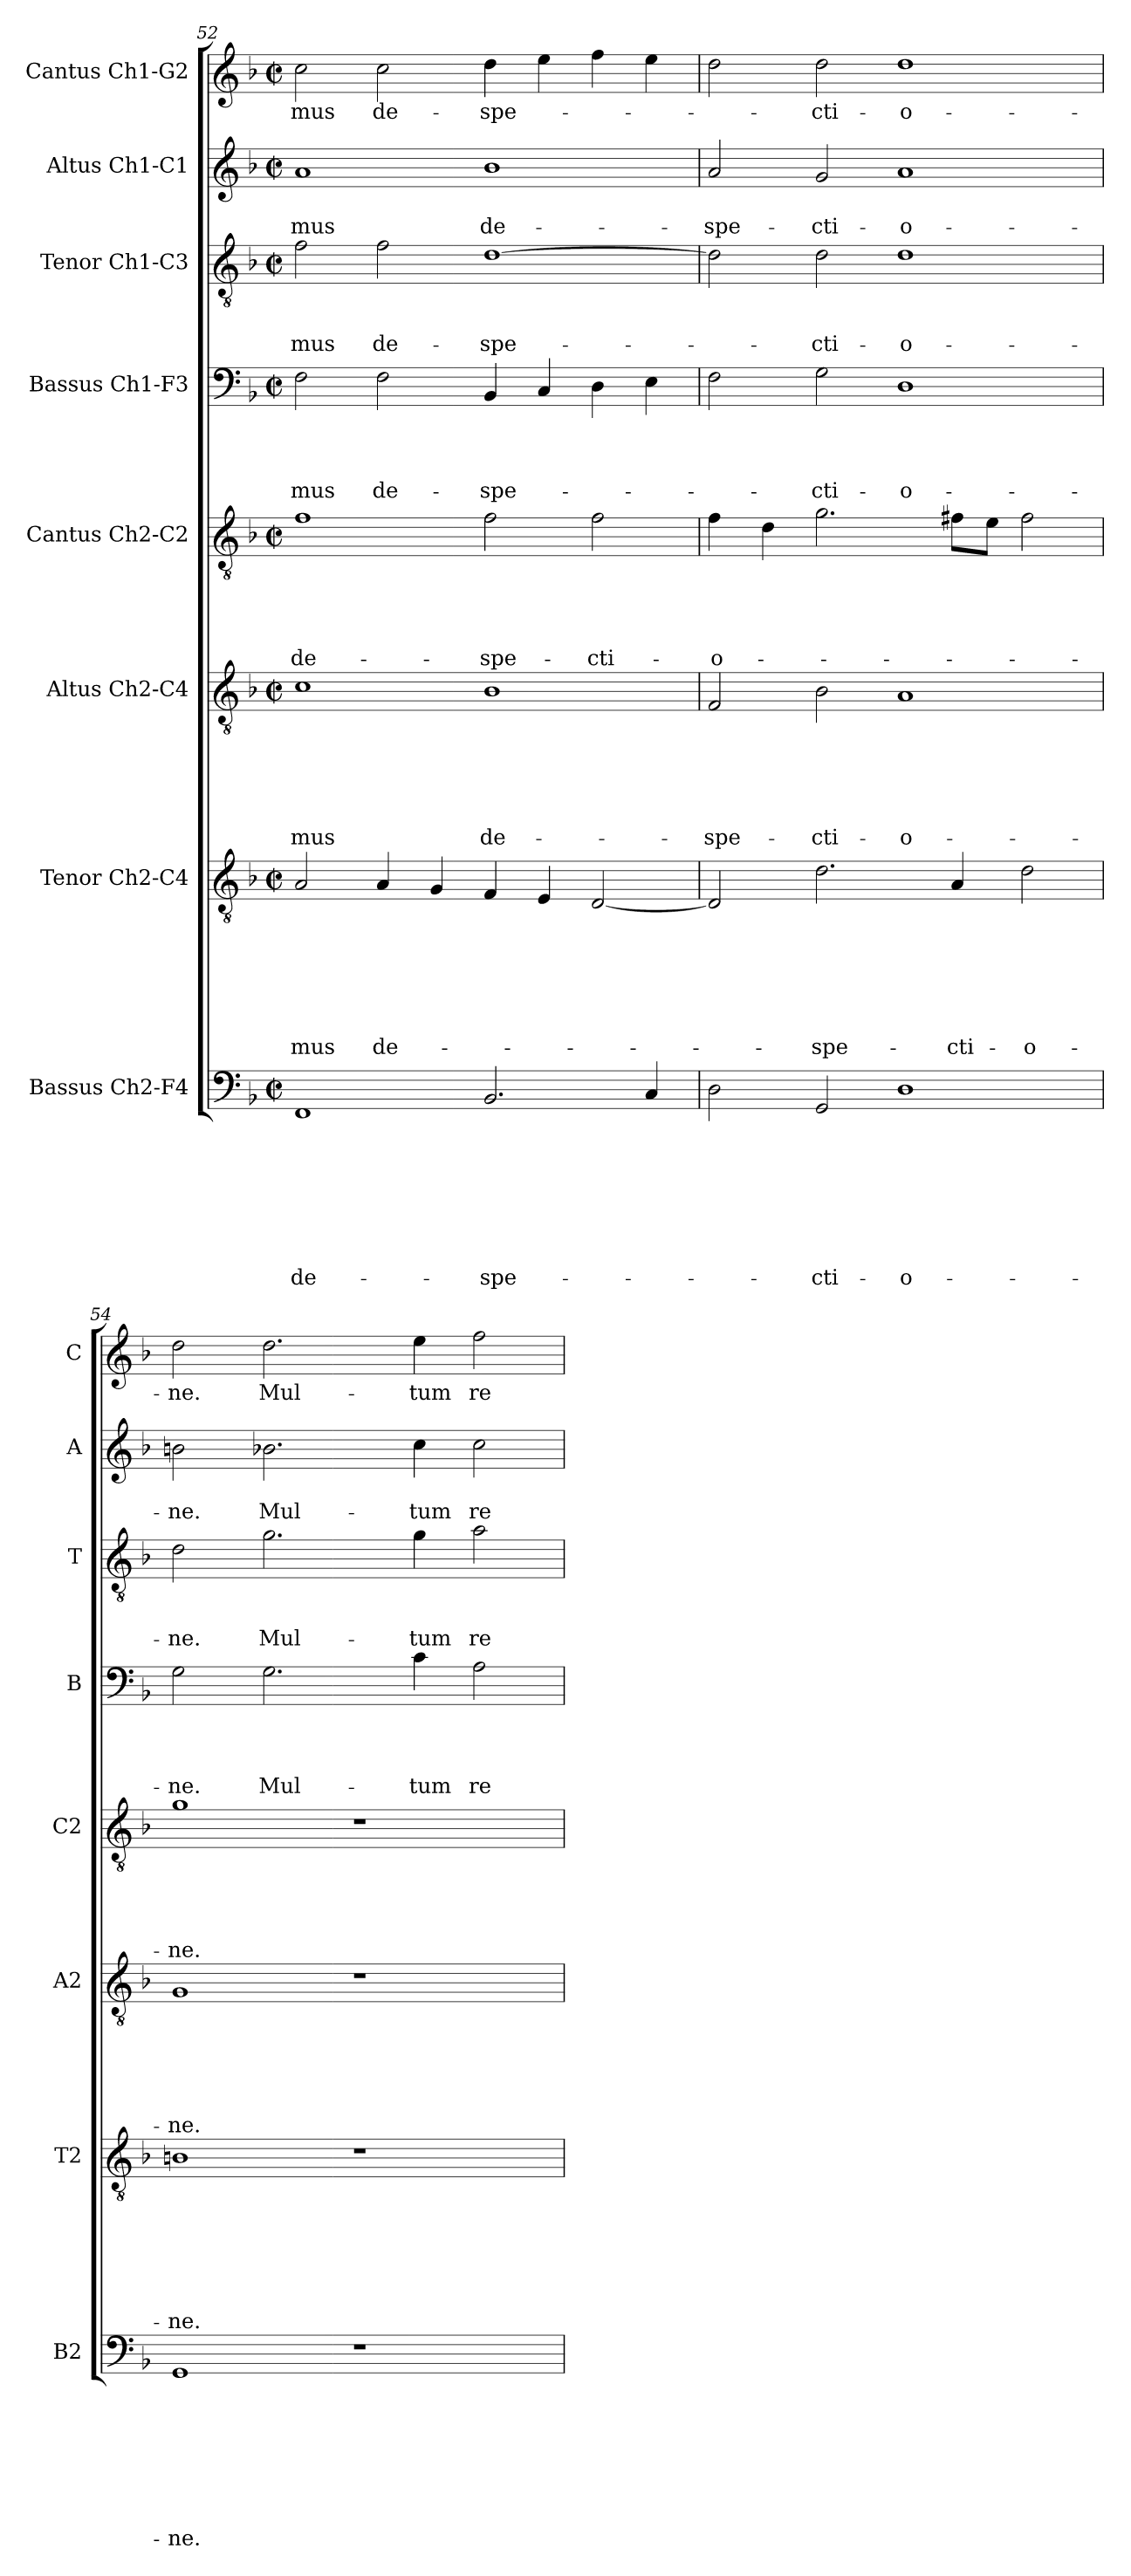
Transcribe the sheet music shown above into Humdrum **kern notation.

**kern	**text	**text	**text	**text	**text	**text	**text	**text	**kern	**text	**text	**text	**text	**text	**text	**text	**kern	**text	**text	**text	**text	**text	**text	**kern	**text	**text	**text	**text	**text	**kern	**text	**text	**text	**text	**kern	**text	**text	**text	**kern	**text	**text	**kern	**text
*part8	*part8	*part8	*part8	*part8	*part8	*part8	*part8	*part8	*part7	*part7	*part7	*part7	*part7	*part7	*part7	*part7	*part6	*part6	*part6	*part6	*part6	*part6	*part6	*part5	*part5	*part5	*part5	*part5	*part5	*part4	*part4	*part4	*part4	*part4	*part3	*part3	*part3	*part3	*part2	*part2	*part2	*part1	*part1
*staff8	*staff8	*staff8	*staff8	*staff8	*staff8	*staff8	*staff8	*staff8	*staff7	*staff7	*staff7	*staff7	*staff7	*staff7	*staff7	*staff7	*staff6	*staff6	*staff6	*staff6	*staff6	*staff6	*staff6	*staff5	*staff5	*staff5	*staff5	*staff5	*staff5	*staff4	*staff4	*staff4	*staff4	*staff4	*staff3	*staff3	*staff3	*staff3	*staff2	*staff2	*staff2	*staff1	*staff1
*I"Bassus Ch2-F4	*	*	*	*	*	*	*	*	*I"Tenor Ch2-C4	*	*	*	*	*	*	*	*I"Altus Ch2-C4	*	*	*	*	*	*	*I"Cantus Ch2-C2	*	*	*	*	*	*I"Bassus Ch1-F3	*	*	*	*	*I"Tenor Ch1-C3	*	*	*	*I"Altus Ch1-C1	*	*	*I"Cantus Ch1-G2	*
*I'B2	*	*	*	*	*	*	*	*	*I'T2	*	*	*	*	*	*	*	*I'A2	*	*	*	*	*	*	*I'C2	*	*	*	*	*	*I'B	*	*	*	*	*I'T	*	*	*	*I'A	*	*	*I'C	*
*clefF4	*	*	*	*	*	*	*	*	*clefGv2	*	*	*	*	*	*	*	*clefGv2	*	*	*	*	*	*	*clefGv2	*	*	*	*	*	*clefF4	*	*	*	*	*clefGv2	*	*	*	*clefG2	*	*	*clefG2	*
*k[b-]	*	*	*	*	*	*	*	*	*k[b-]	*	*	*	*	*	*	*	*k[b-]	*	*	*	*	*	*	*k[b-]	*	*	*	*	*	*k[b-]	*	*	*	*	*k[b-]	*	*	*	*k[b-]	*	*	*k[b-]	*
*F:	*	*	*	*	*	*	*	*	*F:	*	*	*	*	*	*	*	*F:	*	*	*	*	*	*	*F:	*	*	*	*	*	*F:	*	*	*	*	*F:	*	*	*	*F:	*	*	*F:	*
*M2/2	*	*	*	*	*	*	*	*	*M2/2	*	*	*	*	*	*	*	*M2/2	*	*	*	*	*	*	*M2/2	*	*	*	*	*	*M2/2	*	*	*	*	*M2/2	*	*	*	*M2/2	*	*	*M2/2	*
*met(c|)	*	*	*	*	*	*	*	*	*met(c|)	*	*	*	*	*	*	*	*met(c|)	*	*	*	*	*	*	*met(c|)	*	*	*	*	*	*met(c|)	*	*	*	*	*met(c|)	*	*	*	*met(c|)	*	*	*met(c|)	*
=52	=52	=52	=52	=52	=52	=52	=52	=52	=52	=52	=52	=52	=52	=52	=52	=52	=52	=52	=52	=52	=52	=52	=52	=52	=52	=52	=52	=52	=52	=52	=52	=52	=52	=52	=52	=52	=52	=52	=52	=52	=52	=52	=52
!	!	!	!	!	!	!	!	!LO:LY:b	!	!	!	!	!	!	!	!LO:LY:b	!	!	!	!	!	!	!LO:LY:b	!	!	!	!	!	!LO:LY:b	!	!	!	!	!LO:LY:b	!	!	!	!LO:LY:b	!	!	!LO:LY:b	!	!LO:LY:b
1FF	.	.	.	.	.	.	.	de-	2A/	.	.	.	.	.	.	-mus	1c	.	.	.	.	.	-mus	1f	.	.	.	.	de-	2F\	.	.	.	-mus	2f\	.	.	-mus	1a	.	-mus	2cc\	-mus
!	!	!	!	!	!	!	!	!	!	!	!	!	!	!	!	!LO:LY:b	!	!	!	!	!	!	!	!	!	!	!	!	!	!	!	!	!	!LO:LY:b	!	!	!	!LO:LY:b	!	!	!	!	!LO:LY:b
.	.	.	.	.	.	.	.	.	4A/	.	.	.	.	.	.	de-	.	.	.	.	.	.	.	.	.	.	.	.	.	2F\	.	.	.	de-	2f\	.	.	de-	.	.	.	2cc\	de-
.	.	.	.	.	.	.	.	.	4G/	.	.	.	.	.	.	.	.	.	.	.	.	.	.	.	.	.	.	.	.	.	.	.	.	.	.	.	.	.	.	.	.	.	.
!	!	!	!	!	!	!	!	!LO:LY:b	!	!	!	!	!	!	!	!	!	!	!	!	!	!	!LO:LY:b	!	!	!	!	!	!LO:LY:b	!	!	!	!	!LO:LY:b	!	!	!	!LO:LY:b	!	!	!LO:LY:b	!	!LO:LY:b
2.BB-/	.	.	.	.	.	.	.	-spe-	4F/	.	.	.	.	.	.	.	1B-	.	.	.	.	.	de-	2f\	.	.	.	.	-spe-	4BB-/	.	.	.	-spe-	[1d	.	.	-spe-	1b-	.	de-	4dd\	-spe-
.	.	.	.	.	.	.	.	.	4E/	.	.	.	.	.	.	.	.	.	.	.	.	.	.	.	.	.	.	.	.	4C/	.	.	.	.	.	.	.	.	.	.	.	4ee\	.
!	!	!	!	!	!	!	!	!	!	!	!	!	!	!	!	!	!	!	!	!	!	!	!	!	!	!	!	!	!LO:LY:b	!	!	!	!	!	!	!	!	!	!	!	!	!	!
.	.	.	.	.	.	.	.	.	[2D/	.	.	.	.	.	.	.	.	.	.	.	.	.	.	2f\	.	.	.	.	-cti-	4D\	.	.	.	.	.	.	.	.	.	.	.	4ff\	.
4C/	.	.	.	.	.	.	.	.	.	.	.	.	.	.	.	.	.	.	.	.	.	.	.	.	.	.	.	.	.	4E\	.	.	.	.	.	.	.	.	.	.	.	4ee\	.
=53	=53	=53	=53	=53	=53	=53	=53	=53	=53	=53	=53	=53	=53	=53	=53	=53	=53	=53	=53	=53	=53	=53	=53	=53	=53	=53	=53	=53	=53	=53	=53	=53	=53	=53	=53	=53	=53	=53	=53	=53	=53	=53	=53
!	!	!	!	!	!	!	!	!	!	!	!	!	!	!	!	!	!	!	!	!	!	!	!LO:LY:b	!	!	!	!	!	!LO:LY:b	!	!	!	!	!	!	!	!	!	!	!	!LO:LY:b	!	!
2D\	.	.	.	.	.	.	.	.	2D/]	.	.	.	.	.	.	.	2F/	.	.	.	.	.	-spe-	4f\	.	.	.	.	-o-	2F\	.	.	.	.	2d\]	.	.	.	2a/	.	-spe-	2dd\	.
.	.	.	.	.	.	.	.	.	.	.	.	.	.	.	.	.	.	.	.	.	.	.	.	4d\	.	.	.	.	.	.	.	.	.	.	.	.	.	.	.	.	.	.	.
!	!	!	!	!	!	!	!	!LO:LY:b	!	!	!	!	!	!	!	!LO:LY:b	!	!	!	!	!	!	!LO:LY:b	!	!	!	!	!	!	!	!	!	!	!LO:LY:b	!	!	!	!LO:LY:b	!	!	!LO:LY:b	!	!LO:LY:b
2GG/	.	.	.	.	.	.	.	-cti-	2.d\	.	.	.	.	.	.	-spe-	2B-\	.	.	.	.	.	-cti-	2.g\	.	.	.	.	.	2G\	.	.	.	-cti-	2d\	.	.	-cti-	2g/	.	-cti-	2dd\	-cti-
!	!	!	!	!	!	!	!	!LO:LY:b	!	!	!	!	!	!	!	!	!	!	!	!	!	!	!LO:LY:b	!	!	!	!	!	!	!	!	!	!	!LO:LY:b	!	!	!	!LO:LY:b	!	!	!LO:LY:b	!	!LO:LY:b
1D	.	.	.	.	.	.	.	-o-	.	.	.	.	.	.	.	.	1A	.	.	.	.	.	-o-	.	.	.	.	.	.	1D	.	.	.	-o-	1d	.	.	-o-	1a	.	-o-	1dd	-o-
!	!	!	!	!	!	!	!	!	!	!	!	!	!	!	!	!LO:LY:b	!	!	!	!	!	!	!	!	!	!	!	!	!	!	!	!	!	!	!	!	!	!	!	!	!	!	!
.	.	.	.	.	.	.	.	.	4A/	.	.	.	.	.	.	-cti-	.	.	.	.	.	.	.	8f#X\L	.	.	.	.	.	.	.	.	.	.	.	.	.	.	.	.	.	.	.
.	.	.	.	.	.	.	.	.	.	.	.	.	.	.	.	.	.	.	.	.	.	.	.	8e\J	.	.	.	.	.	.	.	.	.	.	.	.	.	.	.	.	.	.	.
!	!	!	!	!	!	!	!	!	!	!	!	!	!	!	!	!LO:LY:b	!	!	!	!	!	!	!	!	!	!	!	!	!	!	!	!	!	!	!	!	!	!	!	!	!	!	!
.	.	.	.	.	.	.	.	.	2d\	.	.	.	.	.	.	-o-	.	.	.	.	.	.	.	2f#\	.	.	.	.	.	.	.	.	.	.	.	.	.	.	.	.	.	.	.
=54	=54	=54	=54	=54	=54	=54	=54	=54	=54	=54	=54	=54	=54	=54	=54	=54	=54	=54	=54	=54	=54	=54	=54	=54	=54	=54	=54	=54	=54	=54	=54	=54	=54	=54	=54	=54	=54	=54	=54	=54	=54	=54	=54
!	!	!	!	!	!	!	!	!LO:LY:b	!	!	!	!	!	!	!	!LO:LY:b	!	!	!	!	!	!	!LO:LY:b	!	!	!	!	!	!LO:LY:b	!	!	!	!	!LO:LY:b	!	!	!	!LO:LY:b	!	!	!LO:LY:b	!	!LO:LY:b
1GG	.	.	.	.	.	.	.	-ne.	1Bn	.	.	.	.	.	.	-ne.	1G	.	.	.	.	.	-ne.	1g	.	.	.	.	-ne.	2G\	.	.	.	-ne.	2d\	.	.	-ne.	2bn\	.	-ne.	2dd\	-ne.
!	!	!	!	!	!	!	!	!	!	!	!	!	!	!	!	!	!	!	!	!	!	!	!	!	!	!	!	!	!	!	!	!	!	!LO:LY:b	!	!	!	!LO:LY:b	!	!	!LO:LY:b	!	!LO:LY:b
.	.	.	.	.	.	.	.	.	.	.	.	.	.	.	.	.	.	.	.	.	.	.	.	.	.	.	.	.	.	2.G\	.	.	.	Mul-	2.g\	.	.	Mul-	2.b-X\	.	Mul-	2.dd\	Mul-
1r	.	.	.	.	.	.	.	.	1r	.	.	.	.	.	.	.	1r	.	.	.	.	.	.	1r	.	.	.	.	.	.	.	.	.	.	.	.	.	.	.	.	.	.	.
!	!	!	!	!	!	!	!	!	!	!	!	!	!	!	!	!	!	!	!	!	!	!	!	!	!	!	!	!	!	!	!	!	!	!LO:LY:b	!	!	!	!LO:LY:b	!	!	!LO:LY:b	!	!LO:LY:b
.	.	.	.	.	.	.	.	.	.	.	.	.	.	.	.	.	.	.	.	.	.	.	.	.	.	.	.	.	.	4c\	.	.	.	-tum	4g\	.	.	-tum	4cc\	.	-tum	4ee\	-tum
!	!	!	!	!	!	!	!	!	!	!	!	!	!	!	!	!	!	!	!	!	!	!	!	!	!	!	!	!	!	!	!	!	!	!LO:LY:b	!	!	!	!LO:LY:b	!	!	!LO:LY:b	!	!LO:LY:b
.	.	.	.	.	.	.	.	.	.	.	.	.	.	.	.	.	.	.	.	.	.	.	.	.	.	.	.	.	.	2A\	.	.	.	re-	2a\	.	.	re-	2cc\	.	re-	2ff\	re-
=	=	=	=	=	=	=	=	=	=	=	=	=	=	=	=	=	=	=	=	=	=	=	=	=	=	=	=	=	=	=	=	=	=	=	=	=	=	=	=	=	=	=	=
*-	*-	*-	*-	*-	*-	*-	*-	*-	*-	*-	*-	*-	*-	*-	*-	*-	*-	*-	*-	*-	*-	*-	*-	*-	*-	*-	*-	*-	*-	*-	*-	*-	*-	*-	*-	*-	*-	*-	*-	*-	*-	*-	*-
